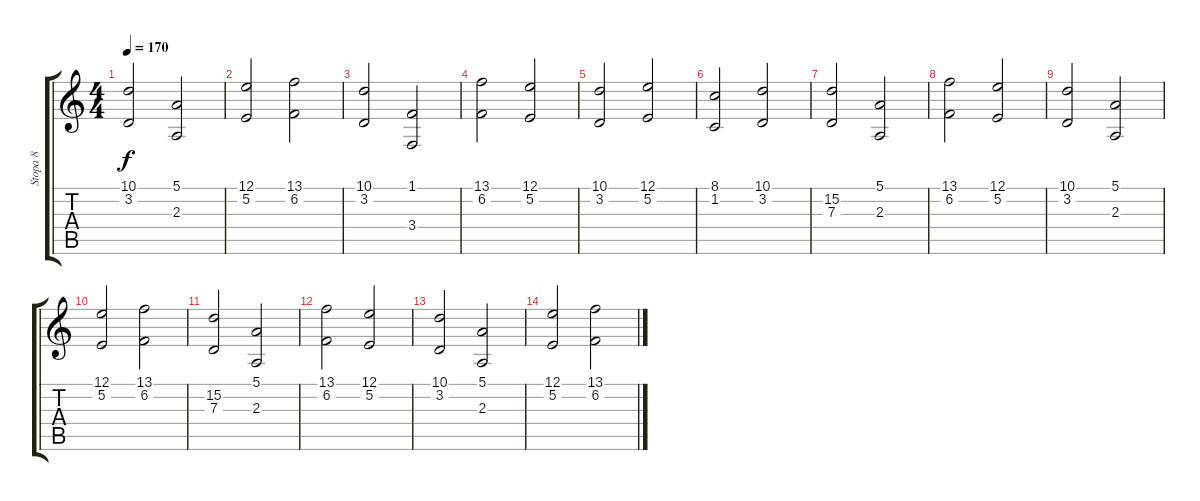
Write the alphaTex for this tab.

\track ("Stopa 8" "Stopa 8") {instrument tubularbells}
\staff {score tabs}
\tuning (E4 B3 G3 D3 A2 E2) {hide}
\ts (4 4)
\tempo 170
\clef g2
\ks c
(10.1 3.2).2{dy f} (5.1 2.3).2 |
(12.1 5.2).2 (13.1 6.2).2 |
(10.1 3.2).2 (1.1 3.4).2 |
(13.1 6.2).2 (12.1 5.2).2 |
(10.1 3.2).2 (12.1 5.2).2 |
(8.1 1.2).2 (10.1 3.2).2 |
(15.2 7.3).2 (5.1 2.3).2 |
(13.1 6.2).2 (12.1 5.2).2 |
(10.1 3.2).2 (5.1 2.3).2 |
(12.1 5.2).2 (13.1 6.2).2 |
(15.2 7.3).2 (5.1 2.3).2 |
(13.1 6.2).2 (12.1 5.2).2 |
(10.1 3.2).2 (5.1 2.3).2 |
(12.1 5.2).2 (13.1 6.2).2
